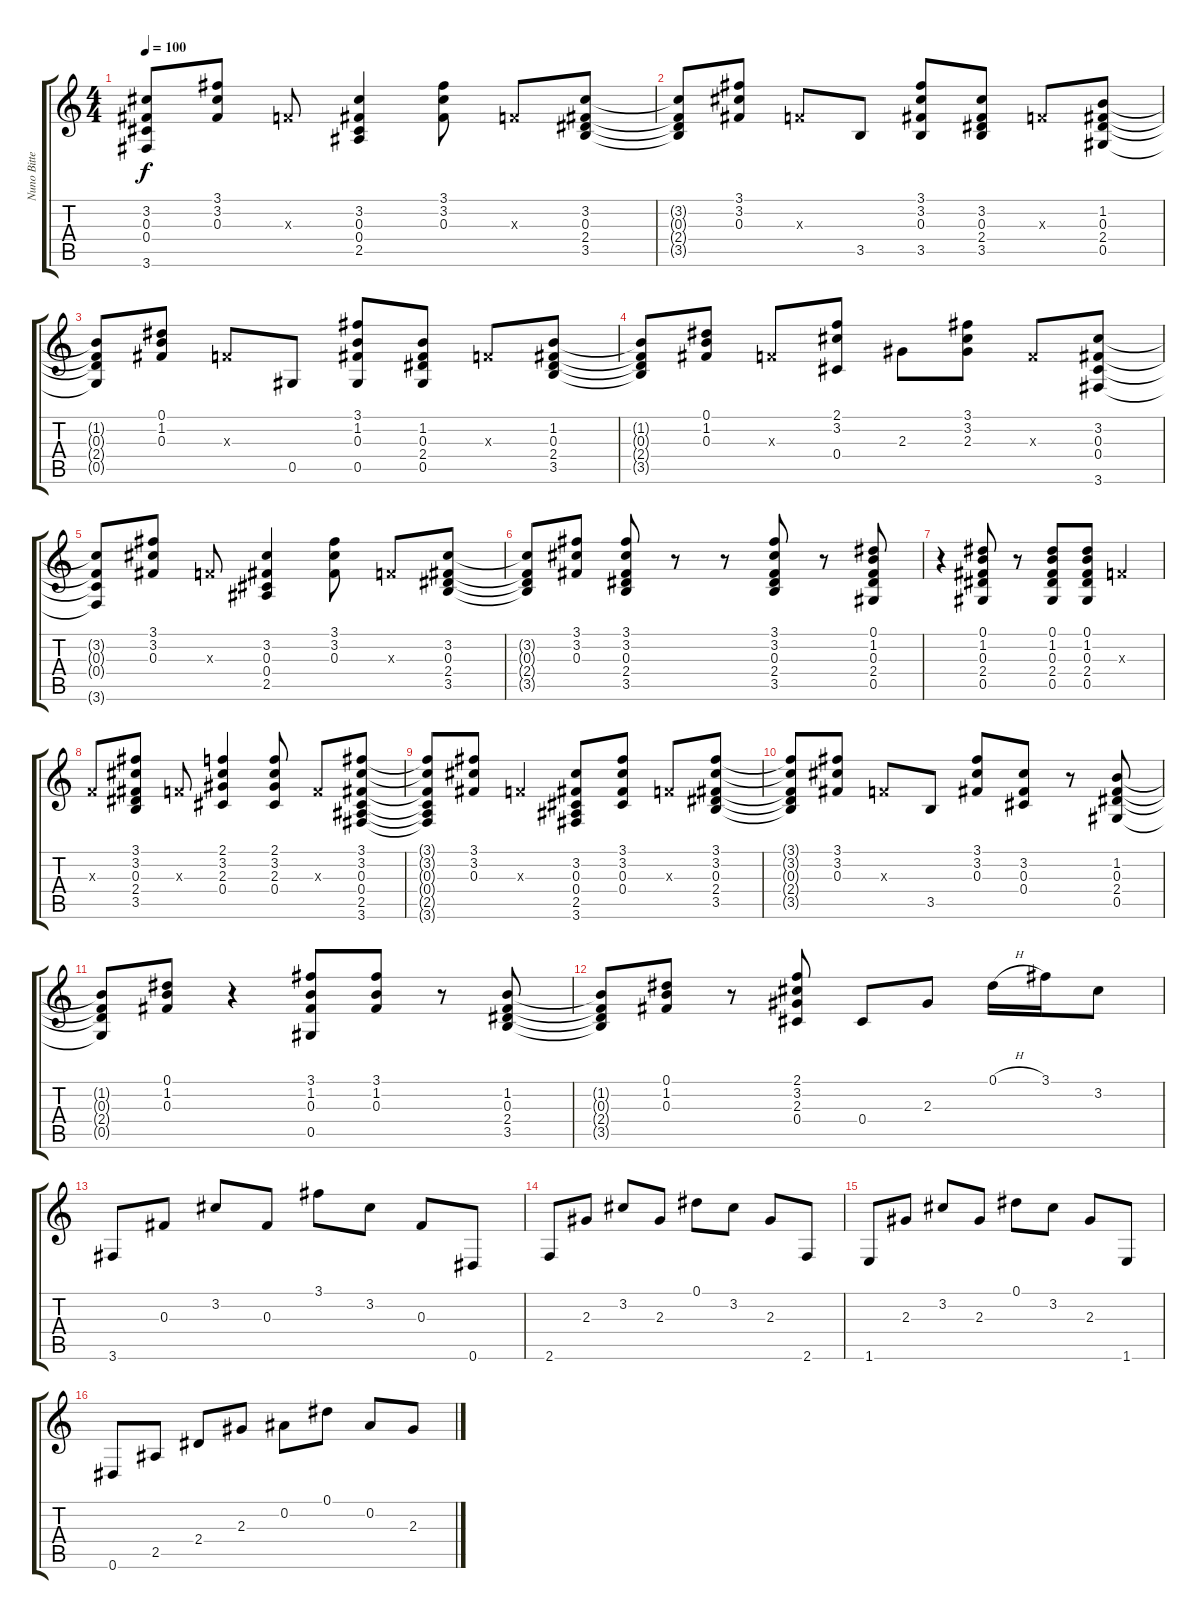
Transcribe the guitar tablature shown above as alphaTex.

\track ("Nuno Bittencourt (Violão)" "Nuno Bitte") {instrument acousticguitarsteel}
\staff {score tabs}
\tuning (Eb4 Bb3 Gb3 Db3 Ab2 Eb2) {hide}
\ts (4 4)
\tempo 100
\clef g2
\ks c
(3.2{t} 0.3{t} 0.4{t} 3.6{t}).8{dy f} (3.1 3.2 0.3).8 -1.3{x}.8 (3.2 0.3 0.4 2.5).4 (3.1 3.2 0.3).8 -1.3{x}.8 (3.2 0.3 2.4 3.5).8 |
(3.2{t} 0.3{t} 2.4{t} 3.5{t}).8 (3.1 3.2 0.3).8 -1.3{x}.8 3.5.8 (3.1 3.2 0.3 3.5).8 (3.2 0.3 2.4 3.5).8 -1.3{x}.8 (1.2 0.3 2.4 0.5).8 |
(1.2{t} 0.3{t} 2.4{t} 0.5{t}).8 (0.1 1.2 0.3).8 -1.3{x}.8 0.5.8 (3.1 1.2 0.3 0.5).8 (1.2 0.3 2.4 0.5).8 -1.3{x}.8 (1.2 0.3 2.4 3.5).8 |
(1.2{t} 0.3{t} 2.4{t} 3.5{t}).8 (0.1 1.2 0.3).8 -1.3{x}.8 (2.1 3.2 0.4).8 2.3.8 (3.1 3.2 2.3).8 -1.3{x}.8 (3.2 0.3 0.4 3.6).8 |
(3.2{t} 0.3{t} 0.4{t} 3.6{t}).8 (3.1 3.2 0.3).8 -1.3{x}.8 (3.2 0.3 0.4 2.5).4 (3.1 3.2 0.3).8 -1.3{x}.8 (3.2 0.3 2.4 3.5).8 |
(3.2{t} 0.3{t} 2.4{t} 3.5{t}).8 (3.1 3.2 0.3).8 (3.1 3.2 0.3 2.4 3.5).8 r.8 r.8 (3.1 3.2 0.3 2.4 3.5).8 r.8 (0.1 1.2 0.3 2.4 0.5).8 |
r.4 (0.1 1.2 0.3 2.4 0.5).8 r.8 (0.1 1.2 0.3 2.4 0.5).8 (0.1 1.2 0.3 2.4 0.5).8 -1.3{x}.4 |
-1.3{x}.8 (3.1 3.2 0.3 2.4 3.5).8 -1.3{x}.8 (2.1 3.2 2.3 0.4).4 (2.1 3.2 2.3 0.4).8 -1.3{x}.8 (3.1 3.2 0.3 0.4 2.5 3.6).8 |
(3.1{t} 3.2{t} 0.3{t} 0.4{t} 2.5{t} 3.6{t}).8 (3.1 3.2 0.3).8 -1.3{x}.4 (3.2 0.3 0.4 2.5 3.6).8 (3.1 3.2 0.3 0.4).8 -1.3{x}.8 (3.1 3.2 0.3 2.4 3.5).8 |
(3.1{t} 3.2{t} 0.3{t} 2.4{t} 3.5{t}).8 (3.1 3.2 0.3).8 -1.3{x}.8 3.5.8 (3.1 3.2 0.3).8 (3.2 0.3 0.4).8 r.8 (1.2 0.3 2.4 0.5).8 |
(1.2{t} 0.3{t} 2.4{t} 0.5{t}).8 (0.1 1.2 0.3).8 r.4 (3.1 1.2 0.3 0.5).8 (3.1 1.2 0.3).8 r.8 (1.2 0.3 2.4 3.5).8 |
(1.2{t} 0.3{t} 2.4{t} 3.5{t}).8 (0.1 1.2 0.3).8 r.8 (2.1 3.2 2.3 0.4).8 0.4.8 2.3.8 0.1{h}.16 3.1.16 3.2.8 |
3.6.8 0.3.8 3.2.8 0.3.8 3.1.8 3.2.8 0.3.8 0.6.8 |
2.6.8 2.3.8 3.2.8 2.3.8 0.1.8 3.2.8 2.3.8 2.6.8 |
1.6.8 2.3.8 3.2.8 2.3.8 0.1.8 3.2.8 2.3.8 1.6.8 |
0.6.8 2.5.8 2.4.8 2.3.8 0.2.8 0.1.8 0.2.8 2.3.8
